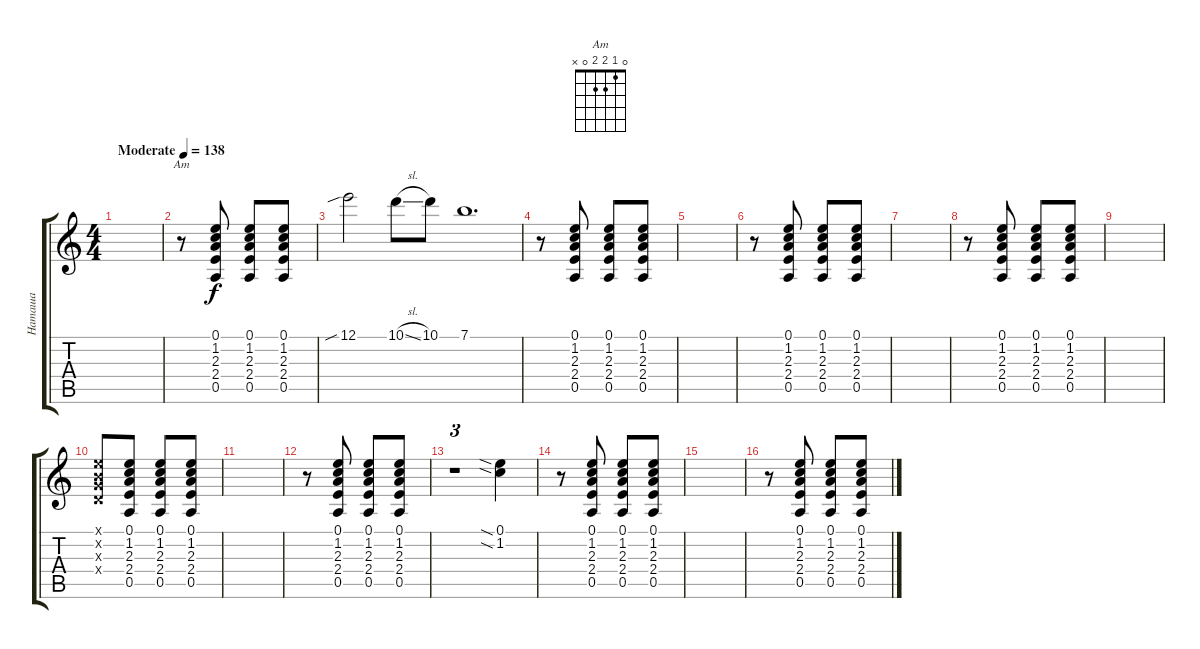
\track ("Наташа" "Наташа") {instrument distortionguitar}
\staff {score tabs}
\tuning (E4 B3 G3 D3 A2 E2) {hide}
\chord ("Am" 0 1 2 2 0 x)
\ts (4 4)
\tempo (138 "Moderate")
\clef g2
\ks c
|
r.8{ch "Am"} (0.1 1.2 2.3 2.4 0.5).8 (0.1 1.2 2.3 2.4 0.5).8 (0.1 1.2 2.3 2.4 0.5).8 |
12.1{sib}.2 10.1{sl}.8 10.1.8 7.1.1{d} |
r.8 (0.1 1.2 2.3 2.4 0.5).8 (0.1 1.2 2.3 2.4 0.5).8 (0.1 1.2 2.3 2.4 0.5).8 |
|
r.8 (0.1 1.2 2.3 2.4 0.5).8 (0.1 1.2 2.3 2.4 0.5).8 (0.1 1.2 2.3 2.4 0.5).8 |
|
r.8 (0.1 1.2 2.3 2.4 0.5).8 (0.1 1.2 2.3 2.4 0.5).8 (0.1 1.2 2.3 2.4 0.5).8 |
|
(0.1{x} 0.2{x} 0.3{x} 0.4{x}).8 (0.1 1.2 2.3 2.4 0.5).8 (0.1 1.2 2.3 2.4 0.5).8 (0.1 1.2 2.3 2.4 0.5).8 |
|
r.8 (0.1 1.2 2.3 2.4 0.5).8 (0.1 1.2 2.3 2.4 0.5).8 (0.1 1.2 2.3 2.4 0.5).8 |
r.1{tu (3 2) volume 8} (0.1{sia} 1.2{sia}).4 |
r.8{volume 12} (0.1 1.2 2.3 2.4 0.5).8 (0.1 1.2 2.3 2.4 0.5).8 (0.1 1.2 2.3 2.4 0.5).8 |
|
r.8 (0.1 1.2 2.3 2.4 0.5).8 (0.1 1.2 2.3 2.4 0.5).8 (0.1 1.2 2.3 2.4 0.5).8
